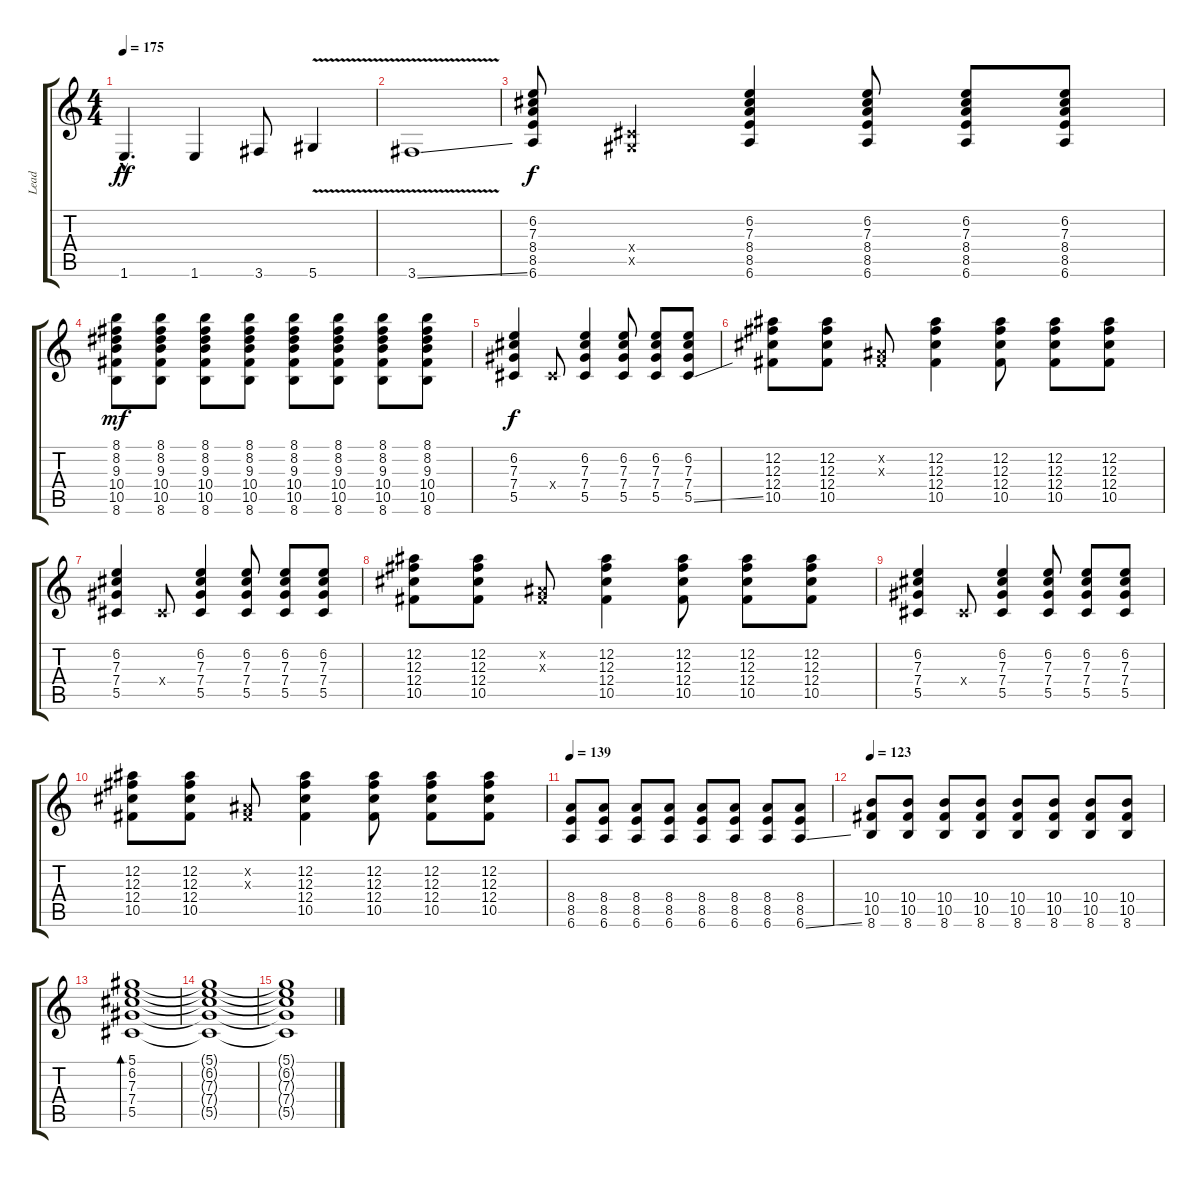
\track ("Lead" "Lead") {instrument overdrivenguitar}
\staff {score tabs}
\tuning (Eb4 Bb3 Gb3 Db3 Ab2 Eb2) {hide}
\ts (4 4)
\tempo 175
\clef g2
\ks c
1.6{hac}.4{d dy ff} 1.6.4 3.6.8 5.6{v}.4 |
3.6{v ss}.1 |
(6.2 7.3 8.4 8.5 6.6).8{dy f} (0.4{x} 0.5{x}).4 (6.2 7.3 8.4 8.5 6.6).4 (6.2 7.3 8.4 8.5 6.6).8 (6.2 7.3 8.4 8.5 6.6).8 (6.2 7.3 8.4 8.5 6.6).8 |
(8.1 8.2 9.3 10.4 10.5 8.6).8{dy mf} (8.1 8.2 9.3 10.4 10.5 8.6).8 (8.1 8.2 9.3 10.4 10.5 8.6).8 (8.1 8.2 9.3 10.4 10.5 8.6).8 (8.1 8.2 9.3 10.4 10.5 8.6).8 (8.1 8.2 9.3 10.4 10.5 8.6).8 (8.1 8.2 9.3 10.4 10.5 8.6).8 (8.1 8.2 9.3 10.4 10.5 8.6).8 |
(6.2 7.3 7.4 5.5).4{dy f} 0.4{x}.8 (6.2 7.3 7.4 5.5).4 (6.2 7.3 7.4 5.5).8 (6.2 7.3 7.4 5.5).8 (6.2 7.3 7.4 5.5{ss}).8 |
(12.2 12.3 12.4 10.5).8 (12.2 12.3 12.4 10.5).8 (0.2{x} 0.3{x}).8 (12.2 12.3 12.4 10.5).4 (12.2 12.3 12.4 10.5).8 (12.2 12.3 12.4 10.5).8 (12.2 12.3 12.4 10.5).8 |
(6.2 7.3 7.4 5.5).4 0.4{x}.8 (6.2 7.3 7.4 5.5).4 (6.2 7.3 7.4 5.5).8 (6.2 7.3 7.4 5.5).8 (6.2 7.3 7.4 5.5).8 |
(12.2 12.3 12.4 10.5).8 (12.2 12.3 12.4 10.5).8 (0.2{x} 0.3{x}).8 (12.2 12.3 12.4 10.5).4 (12.2 12.3 12.4 10.5).8 (12.2 12.3 12.4 10.5).8 (12.2 12.3 12.4 10.5).8 |
(6.2 7.3 7.4 5.5).4 0.4{x}.8 (6.2 7.3 7.4 5.5).4 (6.2 7.3 7.4 5.5).8 (6.2 7.3 7.4 5.5).8 (6.2 7.3 7.4 5.5).8 |
(12.2 12.3 12.4 10.5).8 (12.2 12.3 12.4 10.5).8 (0.2{x} 0.3{x}).8 (12.2 12.3 12.4 10.5).4 (12.2 12.3 12.4 10.5).8 (12.2 12.3 12.4 10.5).8 (12.2 12.3 12.4 10.5).8 |
\tempo 139
(8.4 8.5 6.6).8 (8.4 8.5 6.6).8 (8.4 8.5 6.6).8 (8.4 8.5 6.6).8 (8.4 8.5 6.6).8 (8.4 8.5 6.6).8 (8.4 8.5 6.6).8 (8.4 8.5 6.6{ss}).8 |
\tempo 123
(10.4 10.5 8.6).8 (10.4 10.5 8.6).8 (10.4 10.5 8.6).8 (10.4 10.5 8.6).8 (10.4 10.5 8.6).8 (10.4 10.5 8.6).8 (10.4 10.5 8.6).8 (10.4 10.5 8.6).8 |
(5.1 6.2 7.3 7.4 5.5).1{bd 240} |
(5.1{t} 6.2{t} 7.3{t} 7.4{t} 5.5{t}).1 |
(5.1{t} 6.2{t} 7.3{t} 7.4{t} 5.5{t}).1
